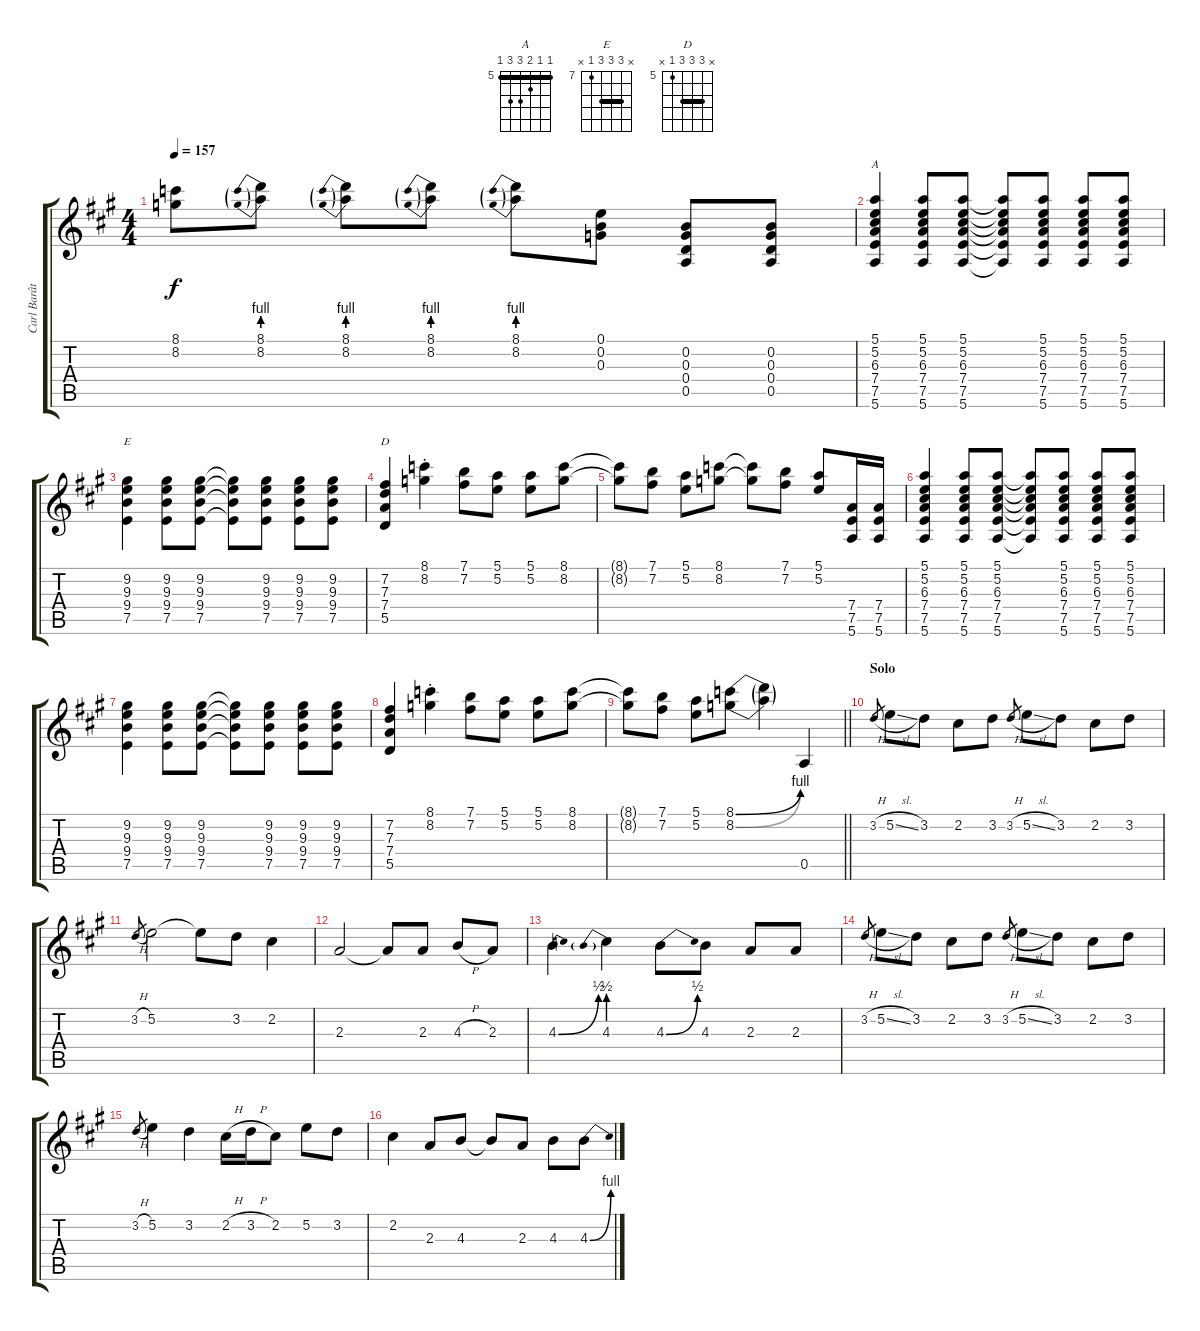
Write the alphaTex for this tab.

\track ("Carl Barât" "Carl Barât") {instrument overdrivenguitar}
\staff {score tabs}
\tuning (E4 B3 G3 D3 A2 E2) {hide}
\chord ("A" 5 5 6 7 7 5) {firstfret 5 barre 5}
\chord ("E" x 9 9 9 7 x) {firstfret 7 barre 9}
\chord ("D" x 7 7 7 5 x) {firstfret 5 barre 7}
\ts (4 4)
\tempo 157
\clef g2
\ks a
(8.1{t} 8.2{t}).8{dy f} (8.1{be (prebend 0 4 60 4)} 8.2{be (prebend 0 4 60 4)}).8 (8.1{be (prebend 0 4 60 4)} 8.2{be (prebend 0 4 60 4)}).8 (8.1{be (prebend 0 4 60 4)} 8.2{be (prebend 0 4 60 4)}).8 (8.1{be (prebend 0 4 60 4)} 8.2{be (prebend 0 4 60 4)}).8 (0.1 0.2 0.3).8 (0.2 0.3 0.4 0.5).8 (0.2 0.3 0.4 0.5).8 |
(5.1 5.2 6.3 7.4 7.5 5.6).4{ch "A"} (5.1 5.2 6.3 7.4 7.5 5.6).8 (5.1 5.2 6.3 7.4 7.5 5.6).8 (5.1{t} 5.2{t} 6.3{t} 7.4{t} 7.5{t} 5.6{t}).8 (5.1 5.2 6.3 7.4 7.5 5.6).8 (5.1 5.2 6.3 7.4 7.5 5.6).8 (5.1 5.2 6.3 7.4 7.5 5.6).8 |
(9.2 9.3 9.4 7.5).4{ch "E"} (9.2 9.3 9.4 7.5).8 (9.2 9.3 9.4 7.5).8 (9.2{t} 9.3{t} 9.4{t} 7.5{t}).8 (9.2 9.3 9.4 7.5).8 (9.2 9.3 9.4 7.5).8 (9.2 9.3 9.4 7.5).8 |
(7.2 7.3 7.4 5.5).4{ch "D"} (8.1{st} 8.2{st}).4 (7.1 7.2).8 (5.1 5.2).8 (5.1 5.2).8 (8.1 8.2).8 |
(8.1{t} 8.2{t}).8 (7.1 7.2).8 (5.1 5.2).8 (8.1 8.2).8 (8.1{t} 8.2{t}).8 (7.1 7.2).8 (5.1 5.2).8 (7.4 7.5 5.6).16 (7.4 7.5 5.6).16 |
(5.1 5.2 6.3 7.4 7.5 5.6).4 (5.1 5.2 6.3 7.4 7.5 5.6).8 (5.1 5.2 6.3 7.4 7.5 5.6).8 (5.1{t} 5.2{t} 6.3{t} 7.4{t} 7.5{t} 5.6{t}).8 (5.1 5.2 6.3 7.4 7.5 5.6).8 (5.1 5.2 6.3 7.4 7.5 5.6).8 (5.1 5.2 6.3 7.4 7.5 5.6).8 |
(9.2 9.3 9.4 7.5).4 (9.2 9.3 9.4 7.5).8 (9.2 9.3 9.4 7.5).8 (9.2{t} 9.3{t} 9.4{t} 7.5{t}).8 (9.2 9.3 9.4 7.5).8 (9.2 9.3 9.4 7.5).8 (9.2 9.3 9.4 7.5).8 |
(7.2 7.3 7.4 5.5).4 (8.1{st} 8.2{st}).4 (7.1 7.2).8 (5.1 5.2).8 (5.1 5.2).8 (8.1 8.2).8 |
\barLineRight lightlight
(8.1{t} 8.2{t}).8 (7.1 7.2).8 (5.1 5.2).8 (8.1{be (bend 0 0 60 4)} 8.2{be (bend 0 0 60 4)}).8 (8.1{t} 8.2{t}).4 0.5.4 |
\section ("" "Solo")
3.2{h}.8{gr} 5.2{sl}.8 3.2.8 2.2.8 3.2.8 3.2{h}.8{gr} 5.2{sl}.8 3.2.8 2.2.8 3.2.8 |
3.2{h}.8{gr} 5.2.2 5.2{t}.8 3.2.8 2.2.4 |
2.3.2 2.3{t}.8 2.3.8 4.3{h}.8 2.3.8 |
4.3{be (bend 0 0 60 2)}.4 4.3{be (prebend 0 2 60 2)}.4 4.3{be (bend 0 0 60 2)}.8 4.3.8 2.3.8 2.3.8 |
3.2{h}.8{gr} 5.2{sl}.8 3.2.8 2.2.8 3.2.8 3.2{h}.8{gr} 5.2{sl}.8 3.2.8 2.2.8 3.2.8 |
3.2{h}.8{gr} 5.2.4 3.2.4 2.2{h}.16 3.2{h}.16 2.2.8 5.2.8 3.2.8 |
2.2.4 2.3.8 4.3.8 4.3{t}.8 2.3.8 4.3.8 4.3{be (bend 0 0 60 4)}.8
